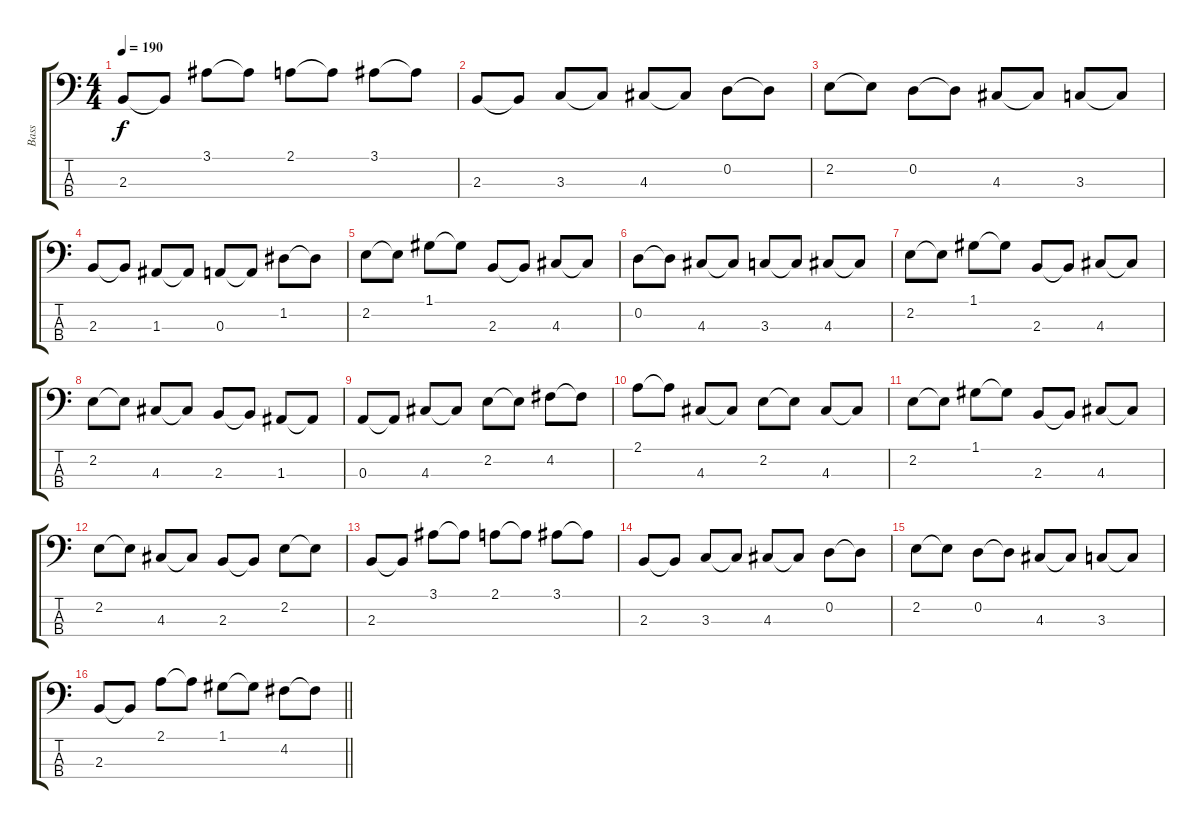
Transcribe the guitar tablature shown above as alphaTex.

\track ("Bass" "Bass") {instrument fretlessbass}
\staff {score tabs}
\tuning (G2 D2 A1 E1) {hide}
\ts (4 4)
\tempo 190
\clef f4
\ks c
2.3.8{dy f} 2.3{t}.8 3.1.8 3.1{t}.8 2.1.8 2.1{t}.8 3.1.8 3.1{t}.8 |
2.3.8 2.3{t}.8 3.3.8 3.3{t}.8 4.3.8 4.3{t}.8 0.2.8 0.2{t}.8 |
2.2.8 2.2{t}.8 0.2.8 0.2{t}.8 4.3.8 4.3{t}.8 3.3.8 3.3{t}.8 |
2.3.8 2.3{t}.8 1.3.8 1.3{t}.8 0.3.8 0.3{t}.8 1.2.8 1.2{t}.8 |
2.2.8 2.2{t}.8 1.1.8 1.1{t}.8 2.3.8 2.3{t}.8 4.3.8 4.3{t}.8 |
0.2.8 0.2{t}.8 4.3.8 4.3{t}.8 3.3.8 3.3{t}.8 4.3.8 4.3{t}.8 |
2.2.8 2.2{t}.8 1.1.8 1.1{t}.8 2.3.8 2.3{t}.8 4.3.8 4.3{t}.8 |
2.2.8 2.2{t}.8 4.3.8 4.3{t}.8 2.3.8 2.3{t}.8 1.3.8 1.3{t}.8 |
0.3.8 0.3{t}.8 4.3.8 4.3{t}.8 2.2.8 2.2{t}.8 4.2.8 4.2{t}.8 |
2.1.8 2.1{t}.8 4.3.8 4.3{t}.8 2.2.8 2.2{t}.8 4.3.8 4.3{t}.8 |
2.2.8 2.2{t}.8 1.1.8 1.1{t}.8 2.3.8 2.3{t}.8 4.3.8 4.3{t}.8 |
2.2.8 2.2{t}.8 4.3.8 4.3{t}.8 2.3.8 2.3{t}.8 2.2.8 2.2{t}.8 |
2.3.8 2.3{t}.8 3.1.8 3.1{t}.8 2.1.8 2.1{t}.8 3.1.8 3.1{t}.8 |
2.3.8 2.3{t}.8 3.3.8 3.3{t}.8 4.3.8 4.3{t}.8 0.2.8 0.2{t}.8 |
2.2.8 2.2{t}.8 0.2.8 0.2{t}.8 4.3.8 4.3{t}.8 3.3.8 3.3{t}.8 |
\barLineRight lightlight
2.3.8 2.3{t}.8 2.1.8 2.1{t}.8 1.1.8 1.1{t}.8 4.2.8 4.2{t}.8
